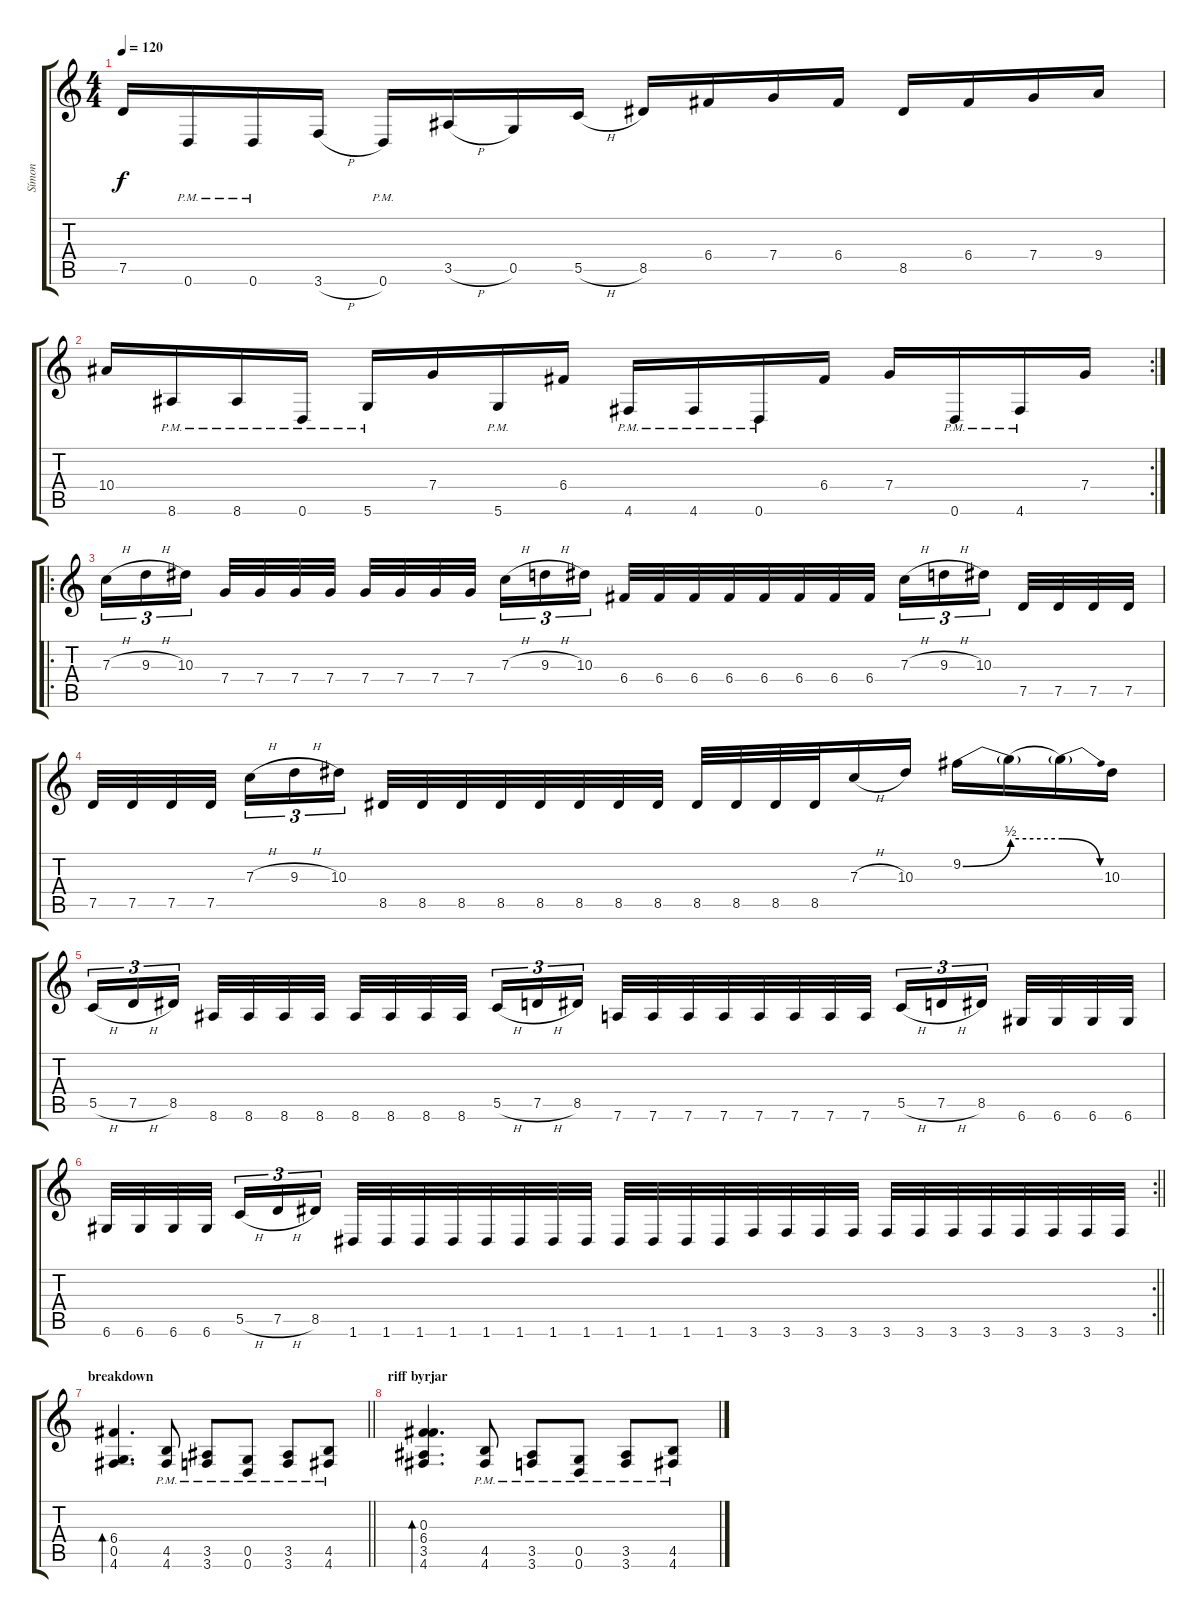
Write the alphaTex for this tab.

\track ("Símon" "Símon") {instrument distortionguitar}
\staff {score tabs}
\tuning (D4 A3 F3 C3 G2 D2) {hide}
\ts (4 4)
\tempo 120
\clef g2
\ks c
7.5.16{dy f} 0.6{pm}.16 0.6{pm}.16 3.6{h}.16 0.6{pm}.16 3.5{h}.16 0.5.16 5.5{h}.16 8.5.16 6.4.16 7.4.16 6.4.16 8.5.16 6.4.16 7.4.16 9.4.16 |
\rc 2
10.4.16 8.6{pm}.16 8.6{pm}.16 0.6{pm}.16 5.6{pm}.16 7.4.16 5.6{pm}.16 6.4.16 4.6{pm}.16 4.6{pm}.16 0.6{pm}.16 6.4.16 7.4.16 0.6{pm}.16 4.6{pm}.16 7.4.16 |
\ro
7.3{h}.16{tu (3 2)} 9.3{h}.16{tu (3 2)} 10.3.16{tu (3 2) beam splitsecondary} 7.4.32 7.4.32 7.4.32 7.4.32 7.4.32 7.4.32 7.4.32 7.4.32{beam splitsecondary} 7.3{h}.16{tu (3 2)} 9.3{h}.16{tu (3 2)} 10.3.16{tu (3 2)} 6.4.32 6.4.32 6.4.32 6.4.32 6.4.32 6.4.32 6.4.32 6.4.32 7.3{h}.16{tu (3 2)} 9.3{h}.16{tu (3 2)} 10.3.16{tu (3 2) beam splitsecondary} 7.5.32 7.5.32 7.5.32 7.5.32 |
7.5.32 7.5.32 7.5.32 7.5.32{beam splitsecondary} 7.3{h}.16{tu (3 2)} 9.3{h}.16{tu (3 2)} 10.3.16{tu (3 2)} 8.5.32 8.5.32 8.5.32 8.5.32 8.5.32 8.5.32 8.5.32 8.5.32 8.5.32 8.5.32 8.5.32 8.5.32 7.3{h}.16 10.3.16 9.2{be (bend 0 0 60 2)}.16 9.2{be (hold 0 2 60 2) t}.16 9.2{be (release 0 2 60 0) t}.16 10.3.16 |
5.5{h}.16{tu (3 2)} 7.5{h}.16{tu (3 2)} 8.5.16{tu (3 2) beam splitsecondary} 8.6.32 8.6.32 8.6.32 8.6.32 8.6.32 8.6.32 8.6.32 8.6.32{beam splitsecondary} 5.5{h}.16{tu (3 2)} 7.5{h}.16{tu (3 2)} 8.5.16{tu (3 2)} 7.6.32 7.6.32 7.6.32 7.6.32 7.6.32 7.6.32 7.6.32 7.6.32 5.5{h}.16{tu (3 2)} 7.5{h}.16{tu (3 2)} 8.5.16{tu (3 2) beam splitsecondary} 6.6.32 6.6.32 6.6.32 6.6.32 |
\rc 2
\barLineRight lightlight
6.6.32 6.6.32 6.6.32 6.6.32{beam splitsecondary} 5.5{h}.16{tu (3 2)} 7.5{h}.16{tu (3 2)} 8.5.16{tu (3 2)} 1.6.32 1.6.32 1.6.32 1.6.32 1.6.32 1.6.32 1.6.32 1.6.32 1.6.32 1.6.32 1.6.32 1.6.32 3.6.32 3.6.32 3.6.32 3.6.32 3.6.32 3.6.32 3.6.32 3.6.32 3.6.32 3.6.32 3.6.32 3.6.32 |
\section ("" "breakdown")
\barLineRight lightlight
(6.4 0.5 4.6).4{d bd 480} (4.5{pm} 4.6{pm}).8 (3.5{pm} 3.6{pm}).8 (0.5{pm} 0.6{pm}).8 (3.5{pm} 3.6{pm}).8 (4.5{pm} 4.6{pm}).8 |
\section ("" "riff byrjar")
(0.3 6.4 3.5 4.6).4{d bd 480} (4.5{pm} 4.6{pm}).8 (3.5{pm} 3.6{pm}).8 (0.5{pm} 0.6{pm}).8 (3.5{pm} 3.6{pm}).8 (4.5{pm} 4.6{pm}).8
